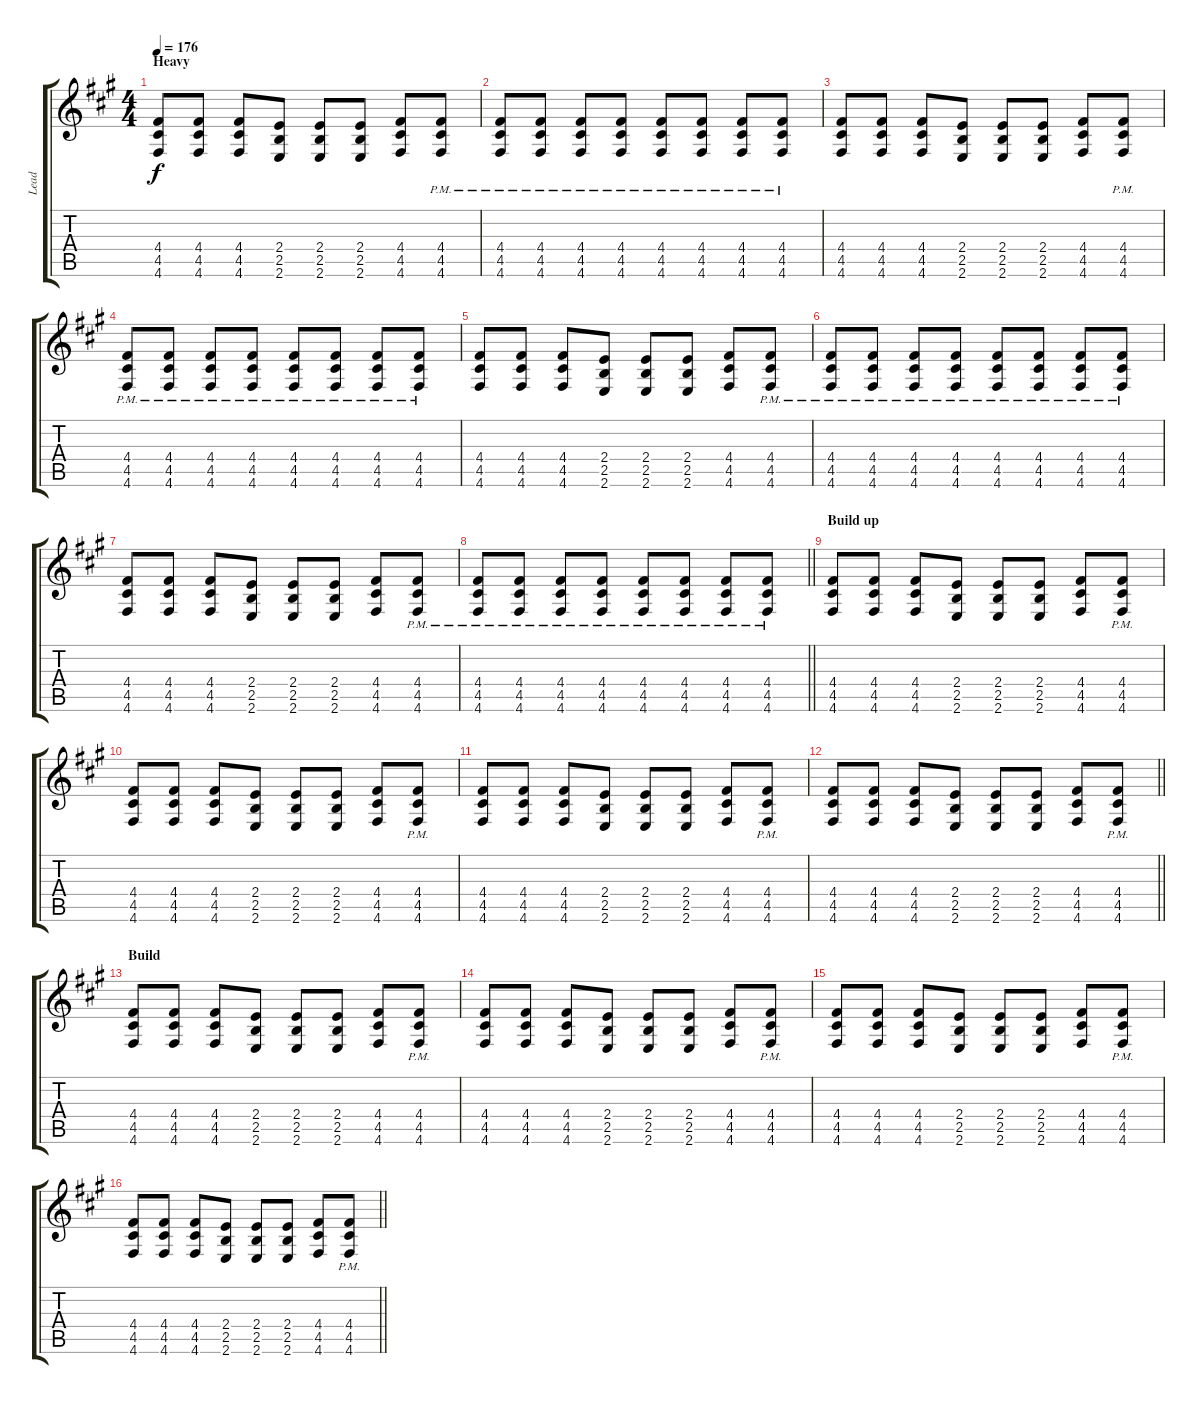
\track ("Lead" "Lead") {instrument distortionguitar}
\staff {score tabs}
\tuning (E4 B3 G3 D3 A2 D2) {hide}
\ts (4 4)
\section ("" "Heavy")
\tempo 176
\clef g2
\ks a
(4.4 4.5 4.6).8{dy f} (4.4 4.5 4.6).8 (4.4 4.5 4.6).8 (2.4 2.5 2.6).8 (2.4 2.5 2.6).8 (2.4 2.5 2.6).8 (4.4 4.5 4.6).8 (4.4{pm} 4.5{pm} 4.6{pm}).8 |
(4.4{pm} 4.5{pm} 4.6{pm}).8 (4.4{pm} 4.5{pm} 4.6{pm}).8 (4.4{pm} 4.5{pm} 4.6{pm}).8 (4.4{pm} 4.5{pm} 4.6{pm}).8 (4.4{pm} 4.5{pm} 4.6{pm}).8 (4.4{pm} 4.5{pm} 4.6{pm}).8 (4.4{pm} 4.5{pm} 4.6{pm}).8 (4.4{pm} 4.5{pm} 4.6{pm}).8 |
(4.4 4.5 4.6).8 (4.4 4.5 4.6).8 (4.4 4.5 4.6).8 (2.4 2.5 2.6).8 (2.4 2.5 2.6).8 (2.4 2.5 2.6).8 (4.4 4.5 4.6).8 (4.4{pm} 4.5{pm} 4.6{pm}).8 |
(4.4{pm} 4.5{pm} 4.6{pm}).8 (4.4{pm} 4.5{pm} 4.6{pm}).8 (4.4{pm} 4.5{pm} 4.6{pm}).8 (4.4{pm} 4.5{pm} 4.6{pm}).8 (4.4{pm} 4.5{pm} 4.6{pm}).8 (4.4{pm} 4.5{pm} 4.6{pm}).8 (4.4{pm} 4.5{pm} 4.6{pm}).8 (4.4{pm} 4.5{pm} 4.6{pm}).8 |
(4.4 4.5 4.6).8 (4.4 4.5 4.6).8 (4.4 4.5 4.6).8 (2.4 2.5 2.6).8 (2.4 2.5 2.6).8 (2.4 2.5 2.6).8 (4.4 4.5 4.6).8 (4.4{pm} 4.5{pm} 4.6{pm}).8 |
(4.4{pm} 4.5{pm} 4.6{pm}).8 (4.4{pm} 4.5{pm} 4.6{pm}).8 (4.4{pm} 4.5{pm} 4.6{pm}).8 (4.4{pm} 4.5{pm} 4.6{pm}).8 (4.4{pm} 4.5{pm} 4.6{pm}).8 (4.4{pm} 4.5{pm} 4.6{pm}).8 (4.4{pm} 4.5{pm} 4.6{pm}).8 (4.4{pm} 4.5{pm} 4.6{pm}).8 |
(4.4 4.5 4.6).8 (4.4 4.5 4.6).8 (4.4 4.5 4.6).8 (2.4 2.5 2.6).8 (2.4 2.5 2.6).8 (2.4 2.5 2.6).8 (4.4 4.5 4.6).8 (4.4{pm} 4.5{pm} 4.6{pm}).8 |
\barLineRight lightlight
(4.4{pm} 4.5{pm} 4.6{pm}).8 (4.4{pm} 4.5{pm} 4.6{pm}).8 (4.4{pm} 4.5{pm} 4.6{pm}).8 (4.4{pm} 4.5{pm} 4.6{pm}).8 (4.4{pm} 4.5{pm} 4.6{pm}).8 (4.4{pm} 4.5{pm} 4.6{pm}).8 (4.4{pm} 4.5{pm} 4.6{pm}).8 (4.4{pm} 4.5{pm} 4.6{pm}).8 |
\section ("" "Build up")
(4.4 4.5 4.6).8 (4.4 4.5 4.6).8 (4.4 4.5 4.6).8 (2.4 2.5 2.6).8 (2.4 2.5 2.6).8 (2.4 2.5 2.6).8 (4.4 4.5 4.6).8 (4.4{pm} 4.5{pm} 4.6{pm}).8 |
(4.4 4.5 4.6).8 (4.4 4.5 4.6).8 (4.4 4.5 4.6).8 (2.4 2.5 2.6).8 (2.4 2.5 2.6).8 (2.4 2.5 2.6).8 (4.4 4.5 4.6).8 (4.4{pm} 4.5{pm} 4.6{pm}).8 |
(4.4 4.5 4.6).8 (4.4 4.5 4.6).8 (4.4 4.5 4.6).8 (2.4 2.5 2.6).8 (2.4 2.5 2.6).8 (2.4 2.5 2.6).8 (4.4 4.5 4.6).8 (4.4{pm} 4.5{pm} 4.6{pm}).8 |
\barLineRight lightlight
(4.4 4.5 4.6).8 (4.4 4.5 4.6).8 (4.4 4.5 4.6).8 (2.4 2.5 2.6).8 (2.4 2.5 2.6).8 (2.4 2.5 2.6).8 (4.4 4.5 4.6).8 (4.4{pm} 4.5{pm} 4.6{pm}).8 |
\section ("" "Build")
(4.4 4.5 4.6).8 (4.4 4.5 4.6).8 (4.4 4.5 4.6).8 (2.4 2.5 2.6).8 (2.4 2.5 2.6).8 (2.4 2.5 2.6).8 (4.4 4.5 4.6).8 (4.4{pm} 4.5{pm} 4.6{pm}).8 |
(4.4 4.5 4.6).8 (4.4 4.5 4.6).8 (4.4 4.5 4.6).8 (2.4 2.5 2.6).8 (2.4 2.5 2.6).8 (2.4 2.5 2.6).8 (4.4 4.5 4.6).8 (4.4{pm} 4.5{pm} 4.6{pm}).8 |
(4.4 4.5 4.6).8 (4.4 4.5 4.6).8 (4.4 4.5 4.6).8 (2.4 2.5 2.6).8 (2.4 2.5 2.6).8 (2.4 2.5 2.6).8 (4.4 4.5 4.6).8 (4.4{pm} 4.5{pm} 4.6{pm}).8 |
\barLineRight lightlight
(4.4 4.5 4.6).8 (4.4 4.5 4.6).8 (4.4 4.5 4.6).8 (2.4 2.5 2.6).8 (2.4 2.5 2.6).8 (2.4 2.5 2.6).8 (4.4 4.5 4.6).8 (4.4{pm} 4.5{pm} 4.6{pm}).8
